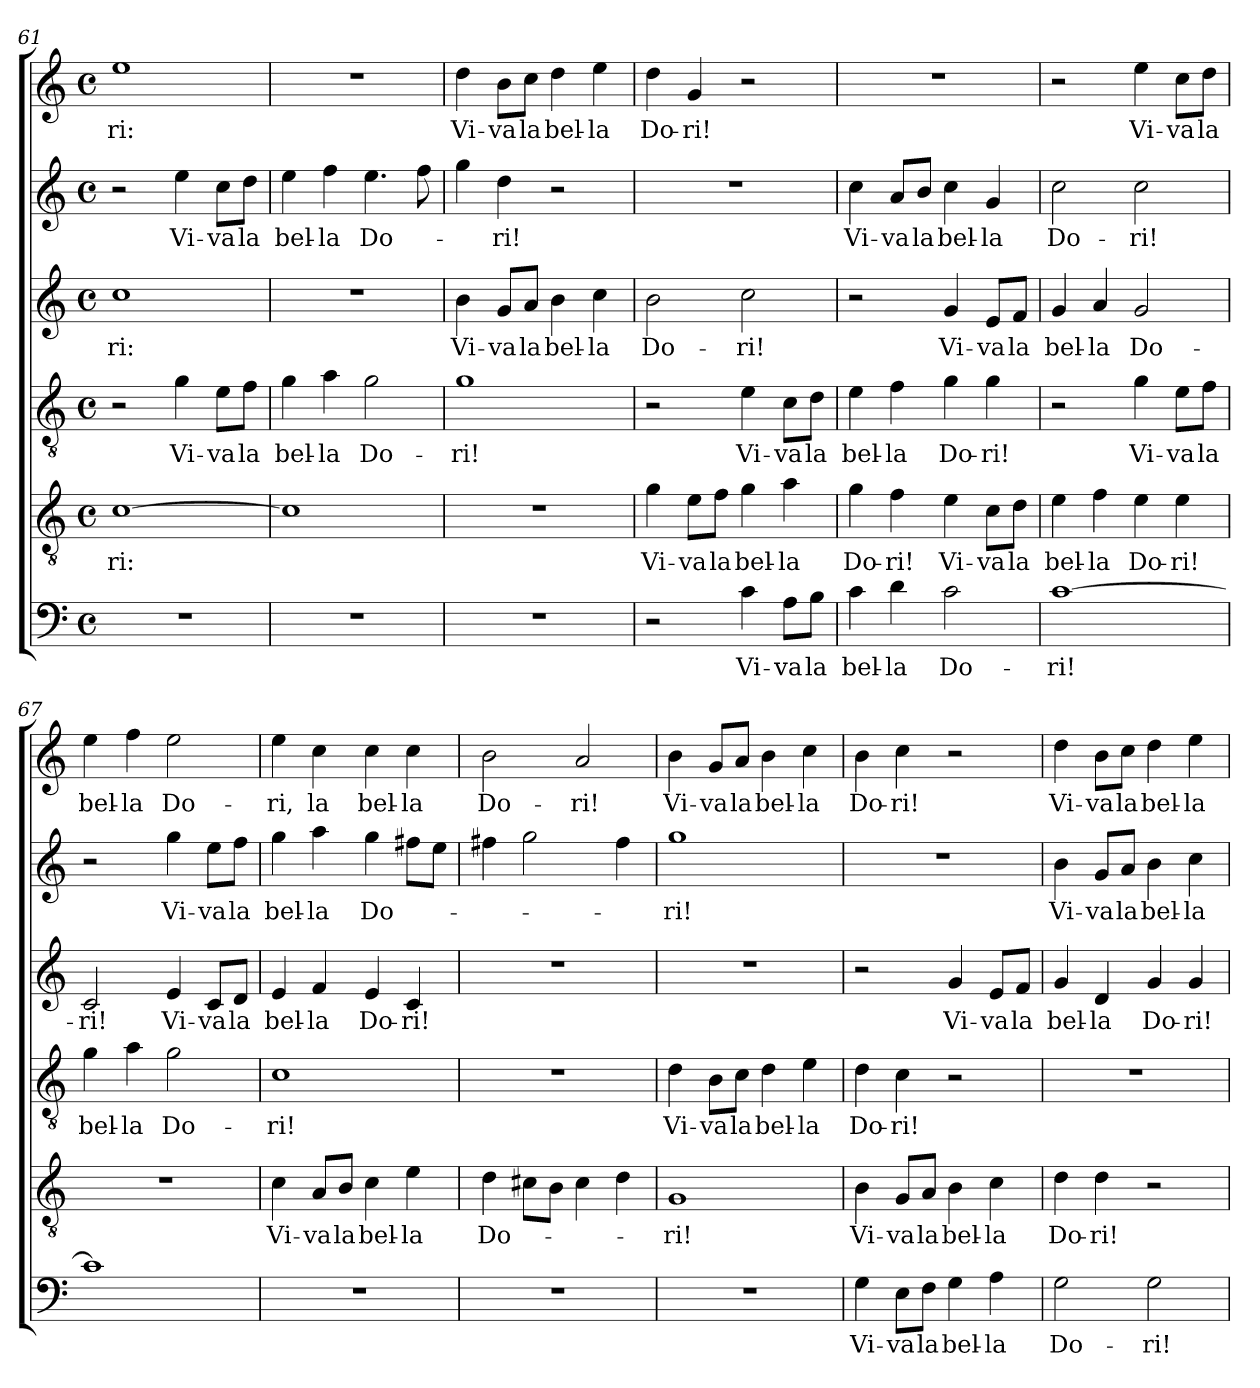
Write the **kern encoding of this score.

**kern	**text	**kern	**text	**kern	**text	**kern	**text	**kern	**text	**kern	**text
*part6	*part6	*part5	*part5	*part4	*part4	*part3	*part3	*part2	*part2	*part1	*part1
*staff6	*staff6	*staff5	*staff5	*staff4	*staff4	*staff3	*staff3	*staff2	*staff2	*staff1	*staff1
*clefF4	*	*clefGv2	*	*clefGv2	*	*clefG2	*	*clefG2	*	*clefG2	*
*k[]	*	*k[]	*	*k[]	*	*k[]	*	*k[]	*	*k[]	*
*C:	*	*C:	*	*C:	*	*C:	*	*C:	*	*C:	*
*M4/4	*	*M4/4	*	*M4/4	*	*M4/4	*	*M4/4	*	*M4/4	*
*met(c)	*	*met(c)	*	*met(c)	*	*met(c)	*	*met(c)	*	*met(c)	*
=61	=61	=61	=61	=61	=61	=61	=61	=61	=61	=61	=61
1r	.	[1c	-ri:	2r	.	1cc	-ri:	2r	.	1ee	-ri:
.	.	.	.	4g\	Vi-	.	.	4ee\	Vi-	.	.
.	.	.	.	8e\L	-va	.	.	8cc\L	-va	.	.
.	.	.	.	8f\J	la	.	.	8dd\J	la	.	.
=62	=62	=62	=62	=62	=62	=62	=62	=62	=62	=62	=62
1r	.	1c]	.	4g\	bel-	1r	.	4ee\	bel-	1r	.
.	.	.	.	4a\	-la	.	.	4ff\	-la	.	.
.	.	.	.	2g\	Do-	.	.	4.ee\	Do-	.	.
.	.	.	.	.	.	.	.	8ff\	.	.	.
=63	=63	=63	=63	=63	=63	=63	=63	=63	=63	=63	=63
1r	.	1r	.	1g	-ri!	4b\	Vi-	4gg\	.	4dd\	Vi-
.	.	.	.	.	.	8g/L	-va	4dd\	-ri!	8b\L	-va
.	.	.	.	.	.	8a/J	la	.	.	8cc\J	la
.	.	.	.	.	.	4b\	bel-	2r	.	4dd\	bel-
.	.	.	.	.	.	4cc\	-la	.	.	4ee\	-la
=64	=64	=64	=64	=64	=64	=64	=64	=64	=64	=64	=64
2r	.	4g\	Vi-	2r	.	2b\	Do-	1r	.	4dd\	Do-
.	.	8e\L	-va	.	.	.	.	.	.	4g/	-ri!
.	.	8f\J	la	.	.	.	.	.	.	.	.
4c\	Vi-	4g\	bel-	4e\	Vi-	2cc\	-ri!	.	.	2r	.
8A\L	-va	4a\	-la	8c\L	-va	.	.	.	.	.	.
8B\J	la	.	.	8d\J	la	.	.	.	.	.	.
=65	=65	=65	=65	=65	=65	=65	=65	=65	=65	=65	=65
4c\	bel-	4g\	Do-	4e\	bel-	2r	.	4cc\	Vi-	1r	.
4d\	-la	4f\	-ri!	4f\	-la	.	.	8a/L	-va	.	.
.	.	.	.	.	.	.	.	8b/J	la	.	.
2c\	Do-	4e\	Vi-	4g\	Do-	4g/	Vi-	4cc\	bel-	.	.
.	.	8c\L	-va	4g\	-ri!	8e/L	-va	4g/	-la	.	.
.	.	8d\J	la	.	.	8f/J	la	.	.	.	.
=66	=66	=66	=66	=66	=66	=66	=66	=66	=66	=66	=66
[1c	-ri!	4e\	bel-	2r	.	4g/	bel-	2cc\	Do-	2r	.
.	.	4f\	-la	.	.	4a/	-la	.	.	.	.
.	.	4e\	Do-	4g\	Vi-	2g/	Do-	2cc\	-ri!	4ee\	Vi-
.	.	4e\	-ri!	8e\L	-va	.	.	.	.	8cc\L	-va
.	.	.	.	8f\J	la	.	.	.	.	8dd\J	la
!!LO:LB:g=z
=67	=67	=67	=67	=67	=67	=67	=67	=67	=67	=67	=67
1c]	.	1r	.	4g\	bel-	2c/	-ri!	2r	.	4ee\	bel-
.	.	.	.	4a\	-la	.	.	.	.	4ff\	-la
.	.	.	.	2g\	Do-	4e/	Vi-	4gg\	Vi-	2ee\	Do-
.	.	.	.	.	.	8c/L	-va	8ee\L	-va	.	.
.	.	.	.	.	.	8d/J	la	8ff\J	la	.	.
=68	=68	=68	=68	=68	=68	=68	=68	=68	=68	=68	=68
1r	.	4c\	Vi-	1c	-ri!	4e/	bel-	4gg\	bel-	4ee\	-ri,
.	.	8A/L	-va	.	.	4f/	-la	4aa\	-la	4cc\	la
.	.	8B/J	la	.	.	.	.	.	.	.	.
.	.	4c\	bel-	.	.	4e/	Do-	4gg\	Do-	4cc\	bel-
.	.	4e\	-la	.	.	4c/	-ri!	8ff#X\L	.	4cc\	-la
.	.	.	.	.	.	.	.	8ee\J	.	.	.
=69	=69	=69	=69	=69	=69	=69	=69	=69	=69	=69	=69
1r	.	4d\	Do-	1r	.	1r	.	4ff#X\	.	2b\	Do-
.	.	8c#X\L	.	.	.	.	.	2gg\	.	.	.
.	.	8B\J	.	.	.	.	.	.	.	.	.
.	.	4c#\	.	.	.	.	.	.	.	2a/	-ri!
.	.	4d\	.	.	.	.	.	4ff#\	.	.	.
=70	=70	=70	=70	=70	=70	=70	=70	=70	=70	=70	=70
1r	.	1G	-ri!	4d\	Vi-	1r	.	1gg	-ri!	4b\	Vi-
.	.	.	.	8B\L	-va	.	.	.	.	8g/L	-va
.	.	.	.	8c\J	la	.	.	.	.	8a/J	la
.	.	.	.	4d\	bel-	.	.	.	.	4b\	bel-
.	.	.	.	4e\	-la	.	.	.	.	4cc\	-la
=71	=71	=71	=71	=71	=71	=71	=71	=71	=71	=71	=71
4G\	Vi-	4B\	Vi-	4d\	Do-	2r	.	1r	.	4b\	Do-
8E\L	-va	8G/L	-va	4c\	-ri!	.	.	.	.	4cc\	-ri!
8F\J	la	8A/J	la	.	.	.	.	.	.	.	.
4G\	bel-	4B\	bel-	2r	.	4g/	Vi-	.	.	2r	.
4A\	-la	4c\	-la	.	.	8e/L	-va	.	.	.	.
.	.	.	.	.	.	8f/J	la	.	.	.	.
=72	=72	=72	=72	=72	=72	=72	=72	=72	=72	=72	=72
2G\	Do-	4d\	Do-	1r	.	4g/	bel-	4b\	Vi-	4dd\	Vi-
.	.	4d\	-ri!	.	.	4d/	-la	8g/L	-va	8b\L	-va
.	.	.	.	.	.	.	.	8a/J	la	8cc\J	la
2G\	-ri!	2r	.	.	.	4g/	Do-	4b\	bel-	4dd\	bel-
.	.	.	.	.	.	4g/	-ri!	4cc\	-la	4ee\	-la
=	=	=	=	=	=	=	=	=	=	=	=
*-	*-	*-	*-	*-	*-	*-	*-	*-	*-	*-	*-
